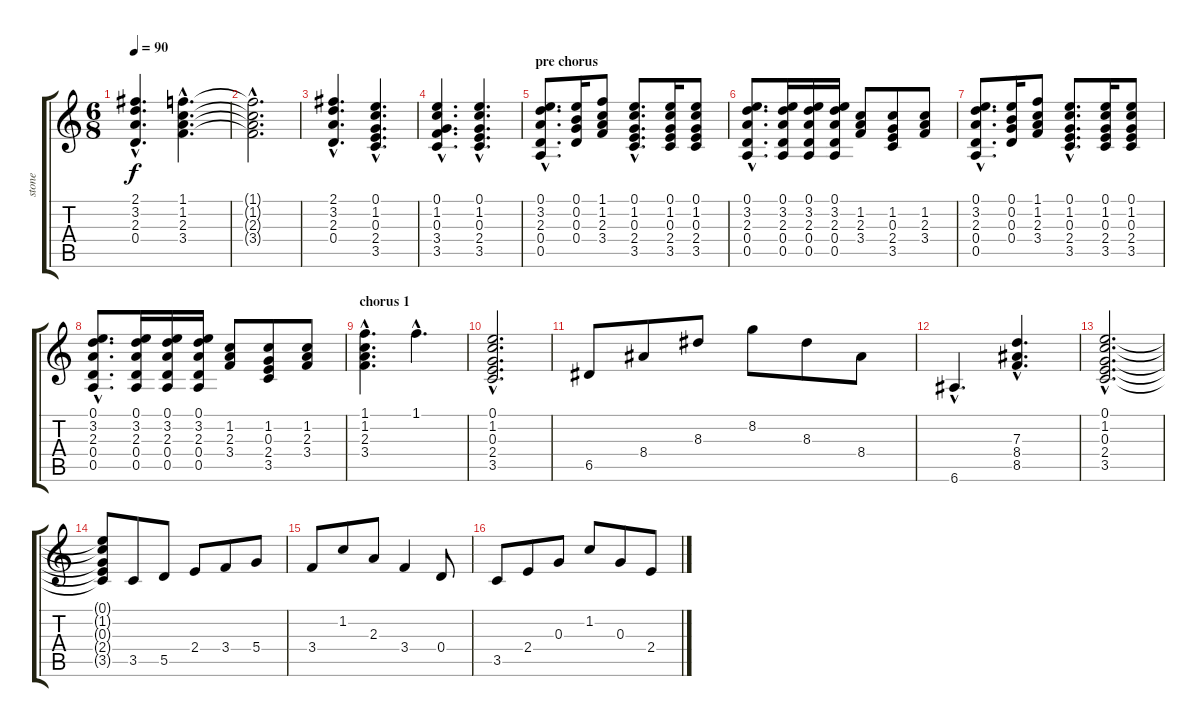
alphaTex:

\track ("stone" "stone") {instrument overdrivenguitar}
\staff {score tabs}
\tuning (E4 B3 G3 D3 A2 E2) {hide}
\ts (6 8)
\tempo 90
\clef g2
\ks c
(2.1{hac} 3.2{hac} 2.3{hac} 0.4{hac}).4{d dy f} (1.1{hac} 1.2{hac} 2.3{hac} 3.4{hac}).4{d} |
(1.1{hac t} 1.2{hac t} 2.3{hac t} 3.4{hac t}).2{d} |
(2.1{hac} 3.2{hac} 2.3{hac} 0.4{hac}).4{d} (0.1{hac} 1.2{hac} 0.3{hac} 2.4{hac} 3.5{hac}).4{d} |
(0.1{hac} 1.2{hac} 0.3{hac} 3.4{hac} 3.5{hac}).4{d} (0.1{hac} 1.2{hac} 0.3{hac} 2.4{hac} 3.5{hac}).4{d} |
\section ("" "pre chorus")
(0.1{hac} 3.2{hac} 2.3{hac} 0.4{hac} 0.5{hac}).8{d} (0.1 0.2 0.3 0.4).16 (1.1 1.2 2.3 3.4).8 (0.1{hac} 1.2{hac} 0.3{hac} 2.4{hac} 3.5{hac}).8{d} (0.1 1.2 0.3 2.4 3.5).16 (0.1 1.2 0.3 2.4 3.5).8 |
(0.1{hac} 3.2{hac} 2.3{hac} 0.4{hac} 0.5{hac}).8{d} (0.1 3.2 2.3 0.4 0.5).16 (0.1 3.2 2.3 0.4 0.5).16 (0.1 3.2 2.3 0.4 0.5).16 (1.2 2.3 3.4).8 (1.2 0.3 2.4 3.5).8 (1.2 2.3 3.4).8 |
(0.1{hac} 3.2{hac} 2.3{hac} 0.4{hac} 0.5{hac}).8{d} (0.1 0.2 0.3 0.4).16 (1.1 1.2 2.3 3.4).8 (0.1{hac} 1.2{hac} 0.3{hac} 2.4{hac} 3.5{hac}).8{d} (0.1 1.2 0.3 2.4 3.5).16 (0.1 1.2 0.3 2.4 3.5).8 |
(0.1{hac} 3.2{hac} 2.3{hac} 0.4{hac} 0.5{hac}).8{d} (0.1 3.2 2.3 0.4 0.5).16 (0.1 3.2 2.3 0.4 0.5).16 (0.1 3.2 2.3 0.4 0.5).16 (1.2 2.3 3.4).8 (1.2 0.3 2.4 3.5).8 (1.2 2.3 3.4).8 |
\section ("" "chorus 1")
(1.1{hac} 1.2{hac} 2.3{hac} 3.4{hac}).4{d} 1.1{hac}.4{d} |
(0.1{hac} 1.2{hac} 0.3{hac} 2.4{hac} 3.5{hac}).2{d} |
6.5.8 8.4.8 8.3.8 8.2.8 8.3.8 8.4.8 |
6.6{hac}.4{d} (7.3{hac} 8.4{hac} 8.5{hac}).4{d} |
(0.1{hac} 1.2{hac} 0.3{hac} 2.4{hac} 3.5{hac}).2{d} |
(0.1{t} 1.2{t} 0.3{t} 2.4{t} 3.5{t}).8 3.5.8 5.5.8 2.4.8 3.4.8 5.4.8 |
3.4.8 1.2.8 2.3.8 3.4.4 0.4.8 |
3.5.8 2.4.8 0.3.8 1.2.8 0.3.8 2.4.8
